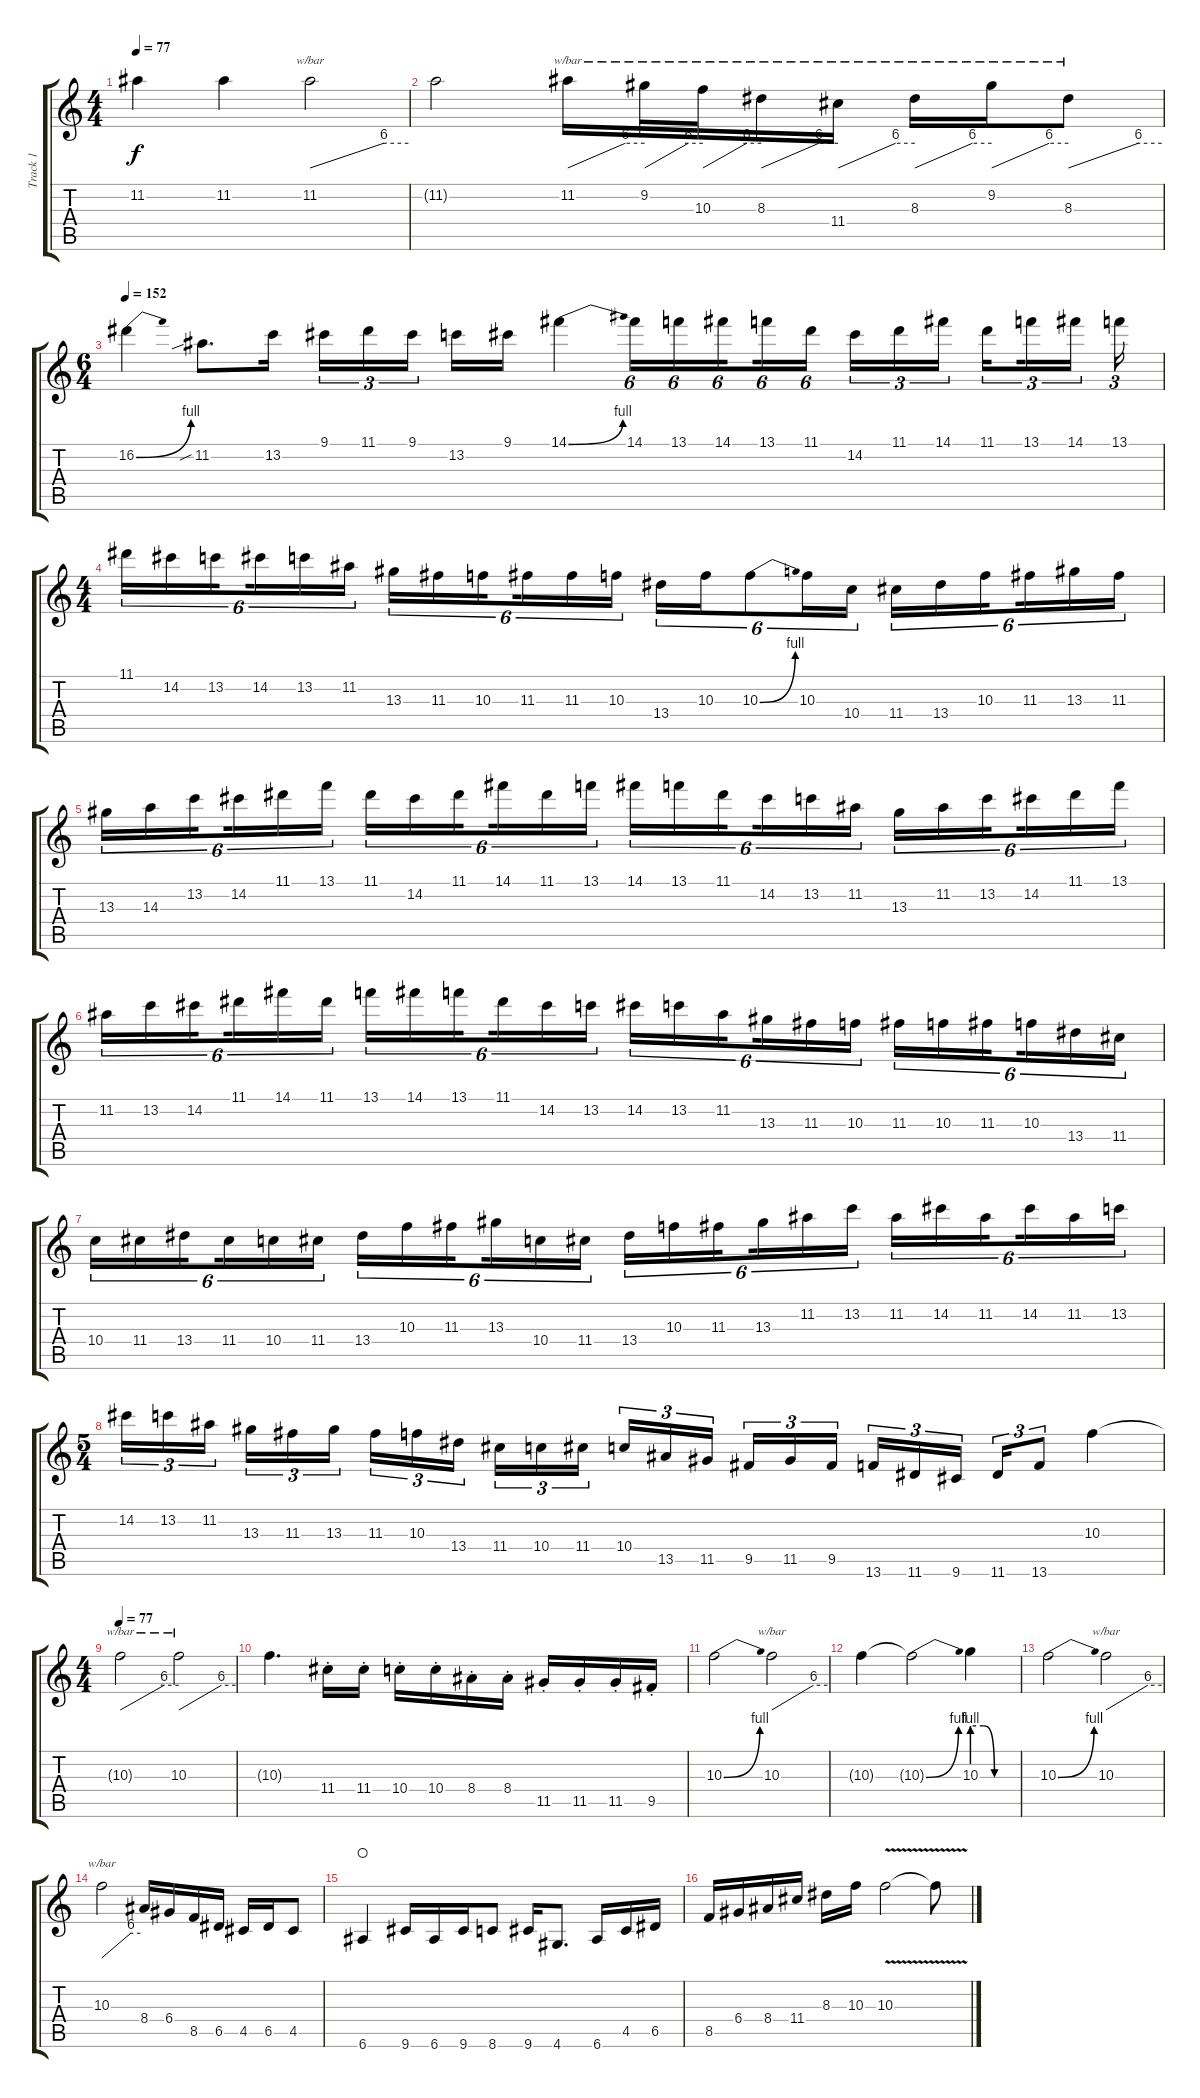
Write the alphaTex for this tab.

\track ("Track 1" "Track 1") {instrument electricguitarclean}
\staff {score tabs}
\tuning (E4 B3 G3 D3 A2 E2) {hide}
\ts (4 4)
\tempo 77
\clef g2
\ks c
11.2.4{dy f} 11.2.4 11.2.2{tbe (custom default 0 0 45 24 60 24)} |
11.2{t}.2 11.2.16{tbe (custom default 0 0 45 24 60 24)} 9.2.32{tbe (custom default 0 0 45 24 60 24)} 10.3.32{tbe (custom default 0 0 45 24 60 24)} 8.3.16{tbe (custom default 0 0 45 24 60 24)} 11.4.16{tbe (custom default 0 0 45 24 60 24)} 8.3.16{tbe (custom default 0 0 45 24 60 24)} 9.2.16{tbe (custom default 0 0 45 24 60 24)} 8.3.8{tbe (custom default 0 0 45 24 60 24)} |
\ts (6 4)
\tempo 152
16.2{be (bend 0 0 60 4)}.4 11.2{sib}.8{d} 13.2.16{beam splitsecondary} 9.1.16{tu (3 2)} 11.1.16{tu (3 2)} 9.1.16{tu (3 2) beam splitsecondary} 13.2.16 9.1.16 14.1{be (bend 0 0 60 4)}.4 14.1.16{tu (6 4)} 13.1.16{tu (6 4)} 14.1.16{tu (6 4) beam splitsecondary} 13.1.16{tu (6 4)} 11.1.16{tu (6 4)} 14.2.16{tu (3 2)} 11.1.16{tu (3 2)} 14.1.16{tu (3 2)} 11.1.16{tu (3 2) beam splitsecondary} 13.1.16{tu (3 2)} 14.1.16{tu (3 2)} 13.1.16{tu (3 2)} |
\ts (4 4)
11.1.16{tu (6 4)} 14.2.16{tu (6 4)} 13.2.16{tu (6 4) beam splitsecondary} 14.2.16{tu (6 4)} 13.2.16{tu (6 4)} 11.2.16{tu (6 4)} 13.3.16{tu (6 4)} 11.3.16{tu (6 4)} 10.3.16{tu (6 4) beam splitsecondary} 11.3.16{tu (6 4)} 11.3.16{tu (6 4)} 10.3.16{tu (6 4)} 13.4.16{tu (6 4)} 10.3.16{tu (6 4)} 10.3{be (bend 0 0 60 4)}.8{tu (6 4)} 10.3.16{tu (6 4)} 10.4.16{tu (6 4)} 11.4.16{tu (6 4)} 13.4.16{tu (6 4)} 10.3.16{tu (6 4) beam splitsecondary} 11.3.16{tu (6 4)} 13.3.16{tu (6 4)} 11.3.16{tu (6 4)} |
13.3.16{tu (6 4)} 14.3.16{tu (6 4)} 13.2.16{tu (6 4) beam splitsecondary} 14.2.16{tu (6 4)} 11.1.16{tu (6 4)} 13.1.16{tu (6 4)} 11.1.16{tu (6 4)} 14.2.16{tu (6 4)} 11.1.16{tu (6 4) beam splitsecondary} 14.1.16{tu (6 4)} 11.1.16{tu (6 4)} 13.1.16{tu (6 4)} 14.1.16{tu (6 4)} 13.1.16{tu (6 4)} 11.1.16{tu (6 4) beam splitsecondary} 14.2.16{tu (6 4)} 13.2.16{tu (6 4)} 11.2.16{tu (6 4)} 13.3.16{tu (6 4)} 11.2.16{tu (6 4)} 13.2.16{tu (6 4) beam splitsecondary} 14.2.16{tu (6 4)} 11.1.16{tu (6 4)} 13.1.16{tu (6 4)} |
11.2.16{tu (6 4)} 13.2.16{tu (6 4)} 14.2.16{tu (6 4) beam splitsecondary} 11.1.16{tu (6 4)} 14.1.16{tu (6 4)} 11.1.16{tu (6 4)} 13.1.16{tu (6 4)} 14.1.16{tu (6 4)} 13.1.16{tu (6 4) beam splitsecondary} 11.1.16{tu (6 4)} 14.2.16{tu (6 4)} 13.2.16{tu (6 4)} 14.2.16{tu (6 4)} 13.2.16{tu (6 4)} 11.2.16{tu (6 4) beam splitsecondary} 13.3.16{tu (6 4)} 11.3.16{tu (6 4)} 10.3.16{tu (6 4)} 11.3.16{tu (6 4)} 10.3.16{tu (6 4)} 11.3.16{tu (6 4) beam splitsecondary} 10.3.16{tu (6 4)} 13.4.16{tu (6 4)} 11.4.16{tu (6 4)} |
10.4.16{tu (6 4)} 11.4.16{tu (6 4)} 13.4.16{tu (6 4) beam splitsecondary} 11.4.16{tu (6 4)} 10.4.16{tu (6 4)} 11.4.16{tu (6 4)} 13.4.16{tu (6 4)} 10.3.16{tu (6 4)} 11.3.16{tu (6 4) beam splitsecondary} 13.3.16{tu (6 4)} 10.4.16{tu (6 4)} 11.4.16{tu (6 4)} 13.4.16{tu (6 4)} 10.3.16{tu (6 4)} 11.3.16{tu (6 4) beam splitsecondary} 13.3.16{tu (6 4)} 11.2.16{tu (6 4)} 13.2.16{tu (6 4)} 11.2.16{tu (6 4)} 14.2.16{tu (6 4)} 11.2.16{tu (6 4) beam splitsecondary} 14.2.16{tu (6 4)} 11.2.16{tu (6 4)} 13.2.16{tu (6 4)} |
\ts (5 4)
14.2.16{tu (3 2)} 13.2.16{tu (3 2)} 11.2.16{tu (3 2) beam splitsecondary} 13.3.16{tu (3 2)} 11.3.16{tu (3 2)} 13.3.16{tu (3 2)} 11.3.16{tu (3 2)} 10.3.16{tu (3 2)} 13.4.16{tu (3 2) beam splitsecondary} 11.4.16{tu (3 2)} 10.4.16{tu (3 2)} 11.4.16{tu (3 2)} 10.4.16{tu (3 2)} 13.5.16{tu (3 2)} 11.5.16{tu (3 2) beam splitsecondary} 9.5.16{tu (3 2)} 11.5.16{tu (3 2)} 9.5.16{tu (3 2)} 13.6.16{tu (3 2)} 11.6.16{tu (3 2)} 9.6.16{tu (3 2) beam splitsecondary} 11.6.16{tu (3 2)} 13.6.8{tu (3 2)} 10.3.4 |
\ts (4 4)
\tempo 77
10.3{t}.2{tbe (custom default 0 0 45 24 60 24)} 10.3.2{tbe (custom default 0 0 45 24 60 24)} |
10.3{t}.4{d} 11.4{st}.16 11.4{st}.16 10.4{st}.16 10.4{st}.16 8.4{st}.16 8.4{st}.16 11.5{st}.16 11.5{st}.16 11.5{st}.16 9.5{st}.16 |
10.3{be (bend 0 0 60 4)}.2 10.3.2{tbe (custom default 0 0 45 24 60 24)} |
10.3{t}.4 10.3{be (bend 0 0 60 4) t}.2 10.3{be (custom 0 4 15 4 30 0 60 0)}.4 |
10.3{be (bend 0 0 60 4)}.2 10.3.2{tbe (custom default 0 0 45 24 60 24)} |
10.3.2{tbe (custom default 0 0 45 24 60 24)} 8.4.16 6.4.16 8.5.16 6.5.16 4.5.16 6.5.16 4.5.8 |
6.6.4{waho} 9.6.16 6.6.16 9.6.16 8.6.8 9.6.16 4.6.8{d} 6.6.16 4.5.16 6.5.16 |
8.5.16 6.4.16 8.4.16 11.4.16 8.3.16 10.3.16 10.3{v}.2 10.3{t}.8
